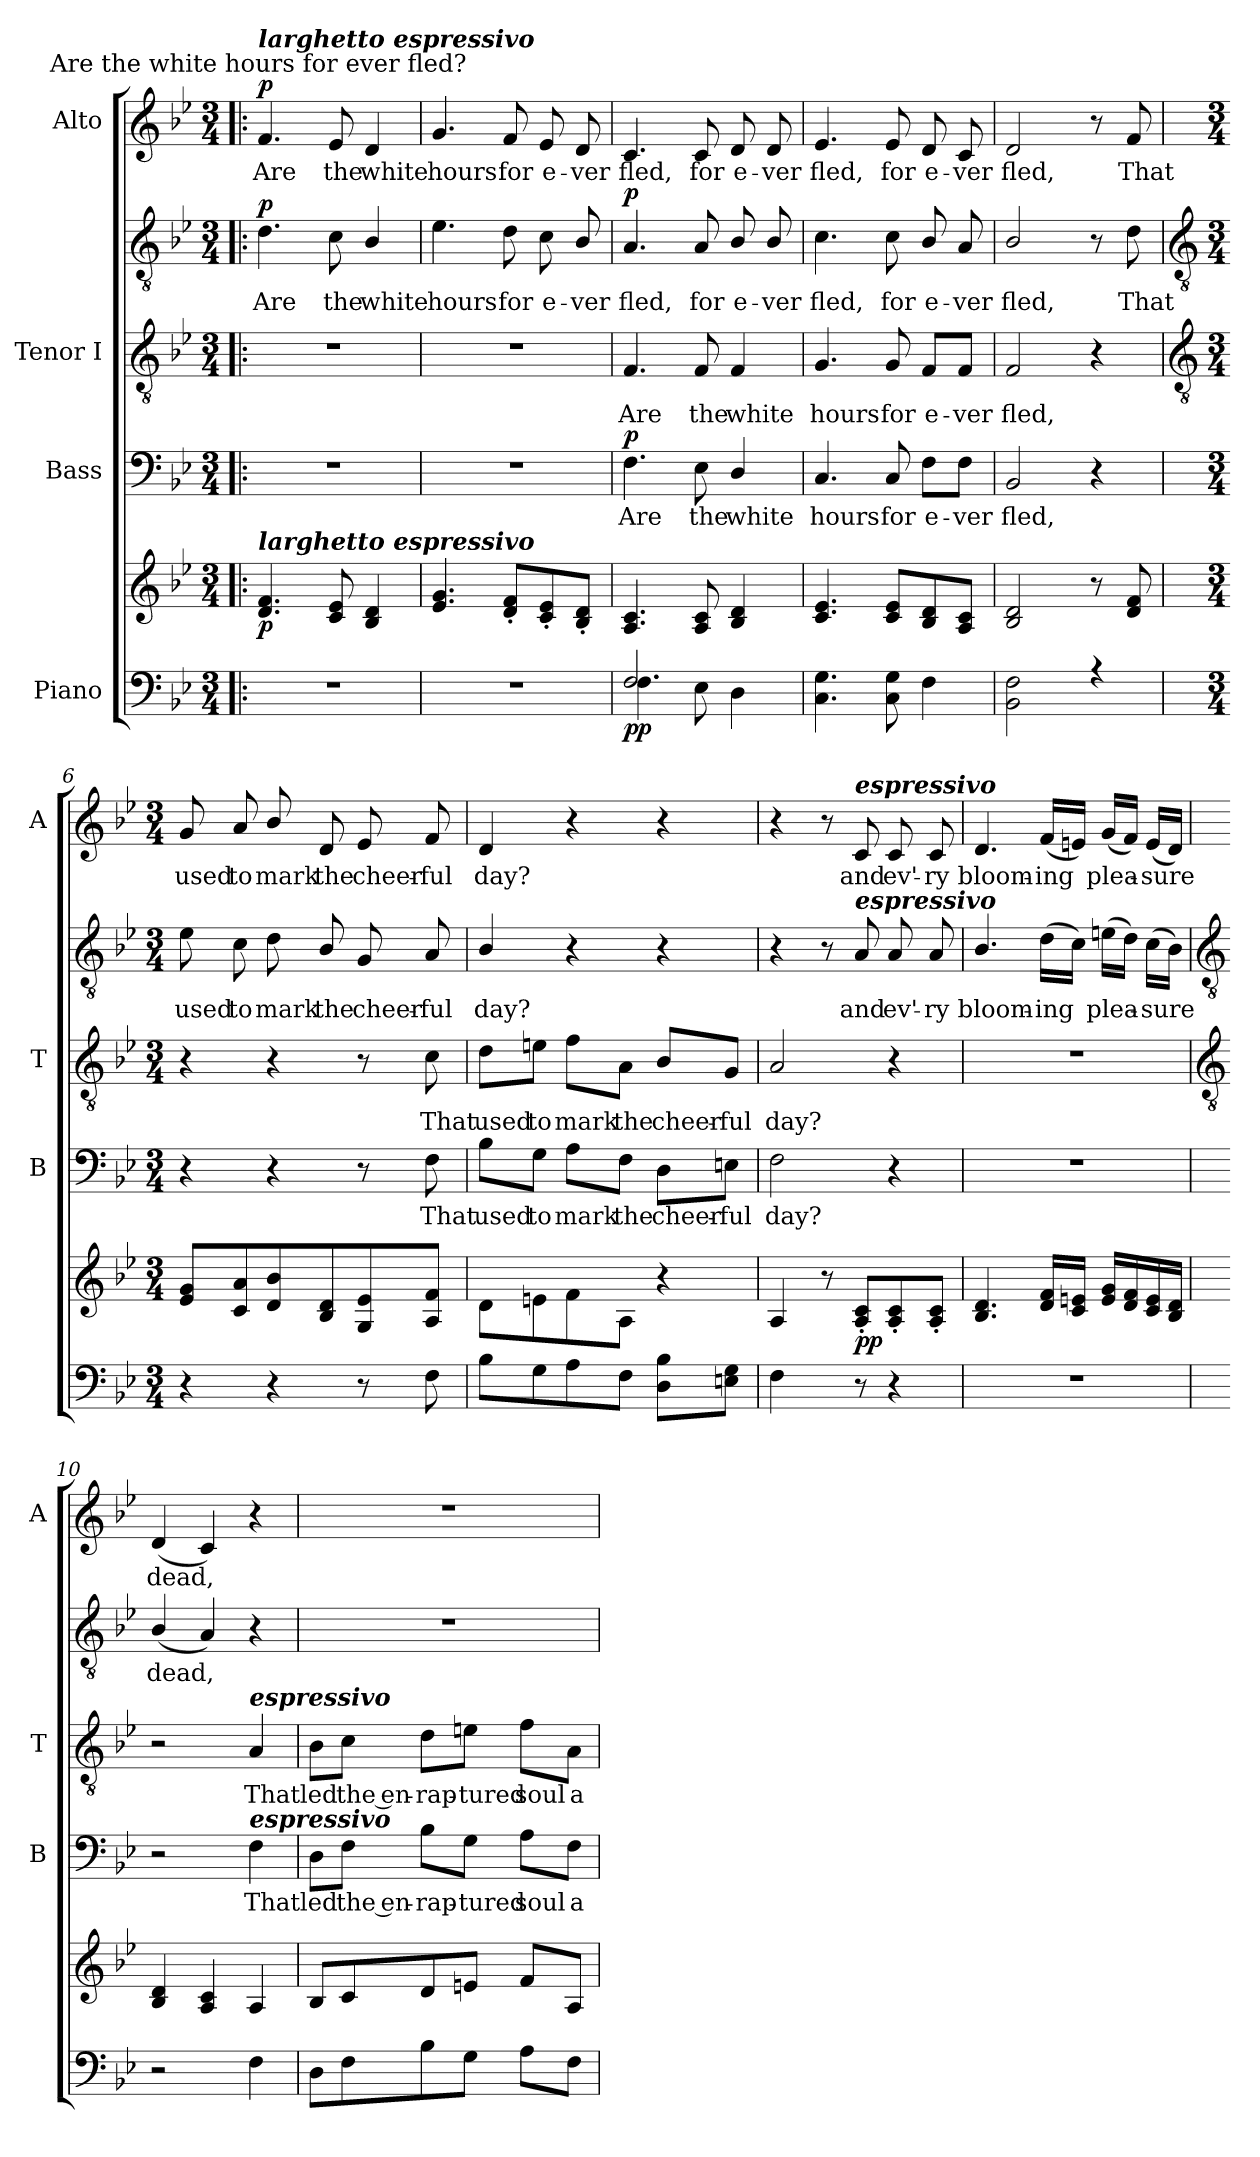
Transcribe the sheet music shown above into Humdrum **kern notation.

**kern	**kern	**dynam	**kern	**text	**dynam	**kern	**text	**kern	**text	**dynam	**kern	**text	**dynam
*part4	*part4	*part4	*part3	*part3	*part3	*part2	*part2	*part2	*part2	*part2	*part1	*part1	*part1
*staff6	*staff5	*staff5/6	*staff4	*staff4	*staff4	*staff3	*staff3	*staff2	*staff2	*staff2/3	*staff1	*staff1	*staff1
*I"Piano	*	*	*I"Bass	*	*	*I"Tenor I	*	*	*	*	*I"Alto	*	*
*	*	*	*I'B	*	*	*I'T	*	*	*	*	*I'A	*	*
*clefF4	*clefG2	*	*clefF4	*	*	*clefGv2	*	*clefGv2	*	*	*clefG2	*	*
*k[b-e-]	*k[b-e-]	*	*k[b-e-]	*	*	*k[b-e-]	*	*k[b-e-]	*	*	*k[b-e-]	*	*
*B-:	*B-:	*	*B-:	*	*	*B-:	*	*B-:	*	*	*B-:	*	*
*M3/4	*M3/4	*	*M3/4	*	*	*M3/4	*	*M3/4	*	*	*M3/4	*	*
*MM58	*MM58	*	*MM58	*	*	*MM58	*	*MM58	*	*	*MM58	*	*
=1!|:	=1!|:	=1!|:	=1!|:	=1!|:	=1!|:	=1!|:	=1!|:	=1!|:	=1!|:	=1!|:	=1!|:	=1!|:	=1!|:
!	!	!	!	!	!	!	!	!	!	!	!LO:TX:a:cj:t=Are the white hours for ever fled?	!	!
!	!	!	!	!	!	!	!	!	!	!	!LO:TX:a:Bi:t=larghetto espressivo	!	!
!	!LO:TX:a:Bi:t=larghetto espressivo	!	!	!	!	!	!	!	!	!	!	!	!
!LO:N:vis=1	!	!LO:DY:b	!LO:N:vis=1	!	!	!LO:N:vis=1	!	!	!LO:LY:b	!LO:DY:b	!	!LO:LY:b	!LO:DY:b
*^	*	*	*	*	*	*	*	*	*	*	*	*	*
2.r	2ryy	4.d/ 4.f/	p	2.r	.	.	2.r	.	4.d\	Are	p	4.f/	Are	p
!	!	!	!	!	!	!	!	!	!	!LO:LY:b	!	!	!LO:LY:b	!
.	.	8c/ 8e-/	.	.	.	.	.	.	8c\	the	.	8e-/	the	.
!	!	!	!	!	!	!	!	!	!	!LO:LY:b	!	!	!LO:LY:b	!
.	4ryy	4B-/ 4d/	.	.	.	.	.	.	4B-/	white	.	4d/	white	.
=2	=2	=2	=2	=2	=2	=2	=2	=2	=2	=2	=2	=2	=2	=2
!LO:N:vis=1	!	!	!	!LO:N:vis=1	!	!	!LO:N:vis=1	!	!	!LO:LY:b	!	!	!LO:LY:b	!
2.r	2ryy	4.e-/ 4.g/	.	2.r	.	.	2.r	.	4.e-\	hours	.	4.g/	hours	.
!	!	!	!	!	!	!	!	!	!	!LO:LY:b	!	!	!LO:LY:b	!
.	.	8d/' 8f/'L	.	.	.	.	.	.	8d\	for	.	8f/	for	.
!	!	!	!	!	!	!	!	!	!	!LO:LY:b	!	!	!LO:LY:b	!
.	4ryy	8c/' 8e-/'	.	.	.	.	.	.	8c\	e-	.	8e-/	e-	.
!	!	!	!	!	!	!	!	!	!	!LO:LY:b	!	!	!LO:LY:b	!
.	.	8B-/' 8d/'J	.	.	.	.	.	.	8B-/	-ver	.	8d/	-ver	.
=3	=3	=3	=3	=3	=3	=3	=3	=3	=3	=3	=3	=3	=3	=3
!	!	!	!LO:DY:b=2	!	!LO:LY:b	!	!	!LO:LY:b	!	!LO:LY:b	!	!	!LO:LY:b	!
!	!	!	!LO:DY:n=1:b=2	!	!	!LO:DY:b	!	!	!	!	!LO:DY:b=2	!	!	!
2.F/	4.F\	4.A/ 4.c/	p p	4.F\	Are	p	4.F/	Are	4.A/	fled,	p	4.c/	fled,	.
!	!	!	!	!	!LO:LY:b	!	!	!LO:LY:b	!	!LO:LY:b	!	!	!LO:LY:b	!
.	8E-\	8A/ 8c/	.	8E-\	the	.	8F/	the	8A/	for	.	8c/	for	.
!	!	!	!	!	!LO:LY:b	!	!	!LO:LY:b	!	!LO:LY:b	!	!	!LO:LY:b	!
.	4D\	4B-/ 4d/	.	4D/	white	.	4F/	white	8B-/	e-	.	8d/	e-	.
!	!	!	!	!	!	!	!	!	!	!LO:LY:b	!	!	!LO:LY:b	!
.	.	.	.	.	.	.	.	.	8B-/	-ver	.	8d/	-ver	.
=4	=4	=4	=4	=4	=4	=4	=4	=4	=4	=4	=4	=4	=4	=4
!	!LO:N:vis=1	!	!	!	!LO:LY:b	!	!	!LO:LY:b	!	!LO:LY:b	!	!	!LO:LY:b	!
4.C\ 4.G\	2.ryy	4.c/ 4.e-/	.	4.C/	hours	.	4.G/	hours	4.c\	fled,	.	4.e-/	fled,	.
!	!	!	!	!	!LO:LY:b	!	!	!LO:LY:b	!	!LO:LY:b	!	!	!LO:LY:b	!
8C\ 8G\	.	8c/ 8e-/L	.	8C/	for	.	8G/	for	8c\	for	.	8e-/	for	.
!	!	!	!	!	!LO:LY:b	!	!	!LO:LY:b	!	!LO:LY:b	!	!	!LO:LY:b	!
4F\	.	8B-/ 8d/	.	8F\L	e-	.	8F/L	e-	8B-/	e-	.	8d/	e-	.
!	!	!	!	!	!LO:LY:b	!	!	!LO:LY:b	!	!LO:LY:b	!	!	!LO:LY:b	!
.	.	8A/ 8c/J	.	8F\J	-ver	.	8F/J	-ver	8A/	-ver	.	8c/	-ver	.
=5	=5	=5	=5	=5	=5	=5	=5	=5	=5	=5	=5	=5	=5	=5
!	!LO:N:vis=1	!	!	!	!LO:LY:b	!	!	!LO:LY:b	!	!LO:LY:b	!	!	!LO:LY:b	!
2BB-\ 2F\	2.ryy	2B-/ 2d/	.	2BB-/	fled,	.	2F/	fled,	2B-/	fled,	.	2d/	fled,	.
4r	.	8r	.	4r	.	.	4r	.	8r	.	.	8r	.	.
!	!	!	!	!	!	!	!	!	!	!LO:LY:b	!	!	!LO:LY:b	!
.	.	8d/ 8f/	.	.	.	.	.	.	8d\	That	.	8f/	That	.
*v	*v	*	*	*	*	*	*	*	*	*	*	*	*	*
!!LO:LB:g=z
=6	=6	=6	=6	=6	=6	=6	=6	=6	=6	=6	=6	=6	=6
*	*	*	*	*	*	*clefGv2	*	*clefGv2	*	*	*	*	*
*M3/4	*M3/4	*	*M3/4	*	*	*M3/4	*	*M3/4	*	*	*M3/4	*	*
!	!	!	!	!	!	!	!	!	!LO:LY:b	!	!	!LO:LY:b	!
4r	8e-/ 8g/L	.	4r	.	.	4r	.	8e-\	used	.	8g/	used	.
!	!	!	!	!	!	!	!	!	!LO:LY:b	!	!	!LO:LY:b	!
.	8c/ 8a/	.	.	.	.	.	.	8c\	to	.	8a/	to	.
!	!	!	!	!	!	!	!	!	!LO:LY:b	!	!	!LO:LY:b	!
4r	8d/ 8b-/	.	4r	.	.	4r	.	8d\	mark	.	8b-/	mark	.
!	!	!	!	!	!	!	!	!	!LO:LY:b	!	!	!LO:LY:b	!
.	8B-/ 8d/	.	.	.	.	.	.	8B-/	the	.	8d/	the	.
!	!	!	!	!	!	!	!	!	!LO:LY:b	!	!	!LO:LY:b	!
8r	8G/ 8e-/	.	8r	.	.	8r	.	8G/	cheer-	.	8e-/	cheer-	.
!	!	!	!	!LO:LY:b	!	!	!LO:LY:b	!	!LO:LY:b	!	!	!LO:LY:b	!
8F\	8A/ 8f/J	.	8F\	That	.	8c\	That	8A/	-ful	.	8f/	-ful	.
=7	=7	=7	=7	=7	=7	=7	=7	=7	=7	=7	=7	=7	=7
!	!	!	!	!LO:LY:b	!	!	!LO:LY:b	!	!LO:LY:b	!	!	!LO:LY:b	!
8B-\L	8d\L	.	8B-\L	used	.	8d\L	used	4B-/	day?	.	4d/	day?	.
!	!	!	!	!LO:LY:b	!	!	!LO:LY:b	!	!	!	!	!	!
8G\	8en\	.	8G\J	to	.	8en\J	to	.	.	.	.	.	.
!	!	!	!	!LO:LY:b	!	!	!LO:LY:b	!	!	!	!	!	!
8A\	8f\	.	8A\L	mark	.	8f\L	mark	4r	.	.	4r	.	.
!	!	!	!	!LO:LY:b	!	!	!LO:LY:b	!	!	!	!	!	!
8F\J	8AJ	.	8F\J	the	.	8A\J	the	.	.	.	.	.	.
!	!	!	!	!LO:LY:b	!	!	!LO:LY:b	!	!	!	!	!	!
8D\ 8B-\L	4r	.	8D\L	cheer-	.	8B-/L	cheer-	4r	.	.	4r	.	.
!	!	!	!	!LO:LY:b	!	!	!LO:LY:b	!	!	!	!	!	!
8En\ 8G\J	.	.	8En\J	-ful	.	8G/J	-ful	.	.	.	.	.	.
=8	=8	=8	=8	=8	=8	=8	=8	=8	=8	=8	=8	=8	=8
!	!	!	!	!LO:LY:b	!	!	!LO:LY:b	!	!	!	!	!	!
4F	4A	.	2F\	day?	.	2A/	day?	4r	.	.	4r	.	.
8ryy	8r	.	.	.	.	.	.	8r	.	.	8r	.	.
!	!	!	!	!	!	!	!	!	!	!	!LO:TX:a:Bi:t=espressivo	!	!
!	!	!	!	!	!	!	!	!LO:TX:a:Bi:t=espressivo	!	!	!	!	!
!	!	!LO:DY:b	!	!	!	!	!	!	!LO:LY:b	!	!	!LO:LY:b	!
8r	8A/' 8c/'L	pp	.	.	.	.	.	8A/	and	.	8c/	and	.
!	!	!	!	!	!	!	!	!	!LO:LY:b	!	!	!LO:LY:b	!
4r	8A/' 8c/'	.	4r	.	.	4r	.	8A/	ev'-	.	8c/	ev'-	.
!	!	!	!	!	!	!	!	!	!LO:LY:b	!	!	!LO:LY:b	!
.	8A/' 8c/'J	.	.	.	.	.	.	8A/	-ry	.	8c/	-ry	.
=9	=9	=9	=9	=9	=9	=9	=9	=9	=9	=9	=9	=9	=9
!LO:N:vis=1	!	!	!LO:N:vis=1	!	!	!LO:N:vis=1	!	!	!LO:LY:b	!	!	!LO:LY:b	!
2.r	4.B-/ 4.d/	.	2.r	.	.	2.r	.	4.B-/	bloom-	.	4.d/	bloom-	.
!	!	!	!	!	!	!	!	!	!LO:LY:b	!	!	!LO:LY:b	!
.	16d/ 16f/LL	.	.	.	.	.	.	(>16d\LL	-ing	.	(<16f/LL	-ing	.
.	16c/ 16en/JJ	.	.	.	.	.	.	16c\JJ)	.	.	16en/JJ)	.	.
!	!	!	!	!	!	!	!	!	!LO:LY:b	!	!	!LO:LY:b	!
.	16e/ 16g/LL	.	.	.	.	.	.	(>16en\LL	plea-	.	(<16g/LL	plea-	.
.	16d/ 16f/	.	.	.	.	.	.	16d\JJ)	.	.	16f/JJ)	.	.
!	!	!	!	!	!	!	!	!	!LO:LY:b	!	!	!LO:LY:b	!
.	16c/ 16e/	.	.	.	.	.	.	(>16c\LL	sure	.	(<16e/LL	sure	.
.	16B-/ 16d/JJ	.	.	.	.	.	.	16B-\JJ)	.	.	16d/JJ)	.	.
!!LO:LB:g=z
=10	=10	=10	=10	=10	=10	=10	=10	=10	=10	=10	=10	=10	=10
*	*	*	*	*	*	*clefGv2	*	*clefGv2	*	*	*	*	*
!	!	!	!	!	!	!	!	!	!LO:LY:b	!	!	!LO:LY:b	!
2r	4B-/ 4d/	.	2r	.	.	2r	.	(<4B-/	dead,	.	(<4d/	dead,	.
.	4A/ 4c/	.	.	.	.	.	.	4A/)	.	.	4c/)	.	.
!	!	!	!	!	!	!LO:TX:a:Bi:t=espressivo	!	!	!	!	!	!	!
!	!	!	!LO:TX:a:Bi:t=espressivo	!	!	!	!	!	!	!	!	!	!
!	!	!	!	!LO:LY:b	!	!	!LO:LY:b	!	!	!	!	!	!
4F\	4A/	.	4F\	That	.	4A/	That	4r	.	.	4r	.	.
=11	=11	=11	=11	=11	=11	=11	=11	=11	=11	=11	=11	=11	=11
!	!	!	!	!LO:LY:b	!	!	!LO:LY:b	!LO:N:vis=1	!	!	!LO:N:vis=1	!	!
8D\L	8B-/L	.	8D\L	led	.	8B-\L	led	2.r	.	.	2.r	.	.
!	!	!	!	!LO:LY:b	!	!	!LO:LY:b	!	!	!	!	!	!
8F\	8c/	.	8F\J	the en-	.	8c\J	the en-	.	.	.	.	.	.
!	!	!	!	!LO:LY:b	!	!	!LO:LY:b	!	!	!	!	!	!
8B-\	8d/	.	8B-\L	-rap-	.	8d\L	-rap-	.	.	.	.	.	.
!	!	!	!	!LO:LY:b	!	!	!LO:LY:b	!	!	!	!	!	!
8G\J	8en/J	.	8G\J	-tured	.	8en\J	-tured	.	.	.	.	.	.
!	!	!	!	!LO:LY:b	!	!	!LO:LY:b	!	!	!	!	!	!
8A\L	8f/L	.	8A\L	soul	.	8f\L	soul	.	.	.	.	.	.
!	!	!	!	!LO:LY:b	!	!	!LO:LY:b	!	!	!	!	!	!
8F\J	8A/J	.	8F\J	a-	.	8A\J	a-	.	.	.	.	.	.
=	=	=	=	=	=	=	=	=	=	=	=	=	=
*-	*-	*-	*-	*-	*-	*-	*-	*-	*-	*-	*-	*-	*-
